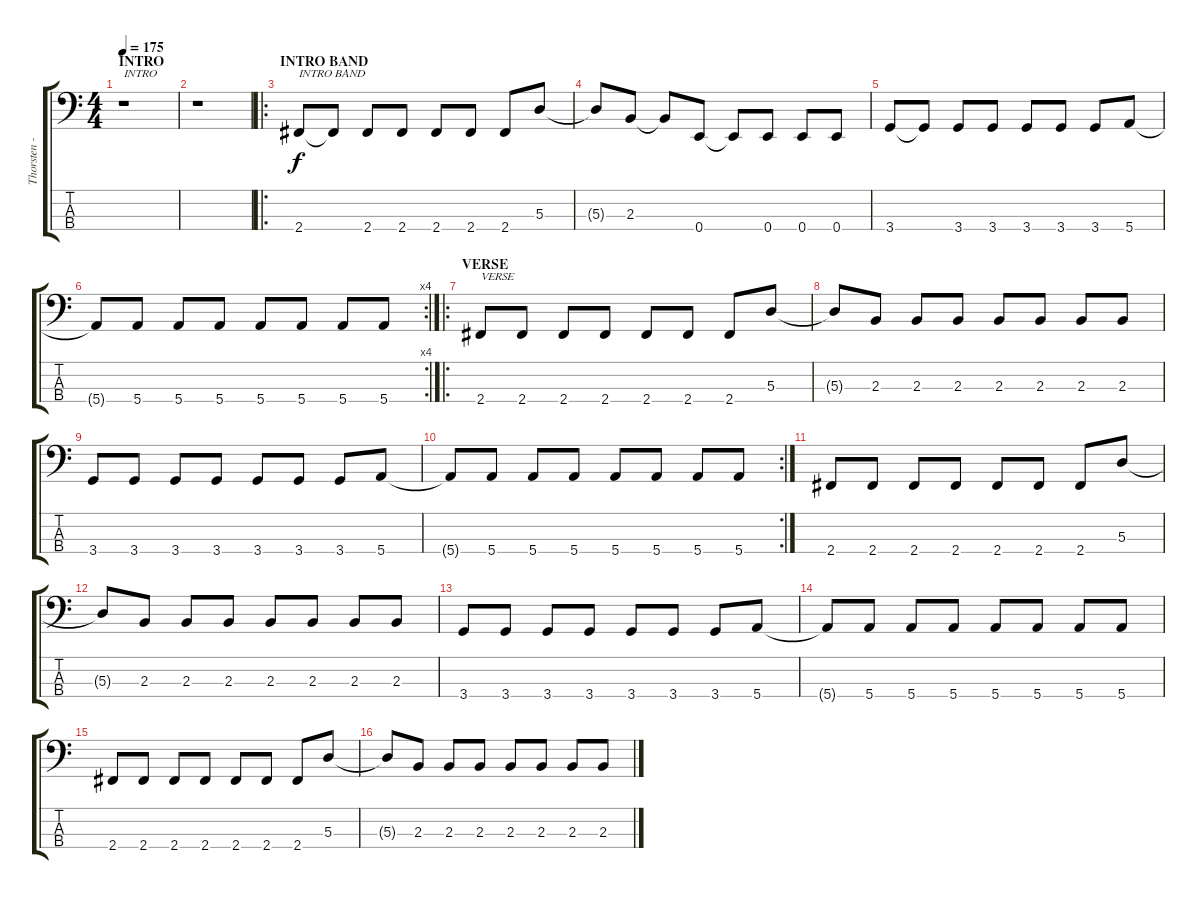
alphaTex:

\track ("Thorsten - Bass" "Thorsten -") {instrument electricbassfinger}
\staff {score tabs}
\tuning (G2 D2 A1 E1) {hide}
\ts (4 4)
\section ("" "INTRO")
\tempo 175
\clef f4
\ks c
r.1{txt "INTRO" dy f instrument electricbassfinger} |
r.1 |
\ro
\section ("" "INTRO BAND")
2.4.8{txt "INTRO BAND"} 2.4{t}.8 2.4.8 2.4.8 2.4.8 2.4.8 2.4.8 5.3.8 |
5.3{t}.8 2.3.8 2.3{t}.8 0.4.8 0.4{t}.8 0.4.8 0.4.8 0.4.8 |
3.4.8 3.4{t}.8 3.4.8 3.4.8 3.4.8 3.4.8 3.4.8 5.4.8 |
\rc 4
5.4{t}.8 5.4.8 5.4.8 5.4.8 5.4.8 5.4.8 5.4.8 5.4.8 |
\ro
\section ("" "VERSE")
2.4.8{txt "VERSE"} 2.4.8 2.4.8 2.4.8 2.4.8 2.4.8 2.4.8 5.3.8 |
5.3{t}.8 2.3.8 2.3.8 2.3.8 2.3.8 2.3.8 2.3.8 2.3.8 |
3.4.8 3.4.8 3.4.8 3.4.8 3.4.8 3.4.8 3.4.8 5.4.8 |
\rc 2
5.4{t}.8 5.4.8 5.4.8 5.4.8 5.4.8 5.4.8 5.4.8 5.4.8 |
2.4.8 2.4.8 2.4.8 2.4.8 2.4.8 2.4.8 2.4.8 5.3.8 |
5.3{t}.8 2.3.8 2.3.8 2.3.8 2.3.8 2.3.8 2.3.8 2.3.8 |
3.4.8 3.4.8 3.4.8 3.4.8 3.4.8 3.4.8 3.4.8 5.4.8 |
5.4{t}.8 5.4.8 5.4.8 5.4.8 5.4.8 5.4.8 5.4.8 5.4.8 |
2.4.8 2.4.8 2.4.8 2.4.8 2.4.8 2.4.8 2.4.8 5.3.8 |
5.3{t}.8 2.3.8 2.3.8 2.3.8 2.3.8 2.3.8 2.3.8 2.3.8
